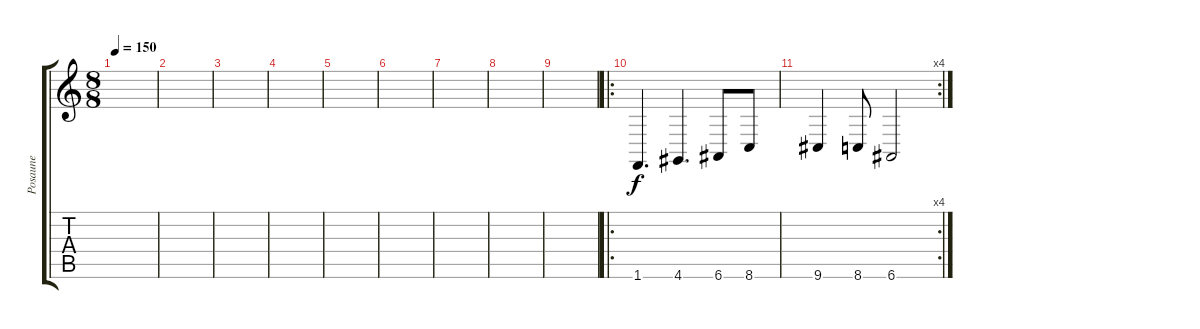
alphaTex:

\track ("Posaune" "Posaune") {instrument baritonesax}
\staff {score tabs}
\tuning (E4 B3 G3 D3 A2 E2) {hide}
\ts (8 8)
\tempo 150
\clef g2
\ks c
|
|
|
|
|
|
|
|
|
\ro
1.6.4{d} 4.6.4{d} 6.6.8 8.6.8 |
\rc 4
9.6.4 8.6.8 6.6.2
